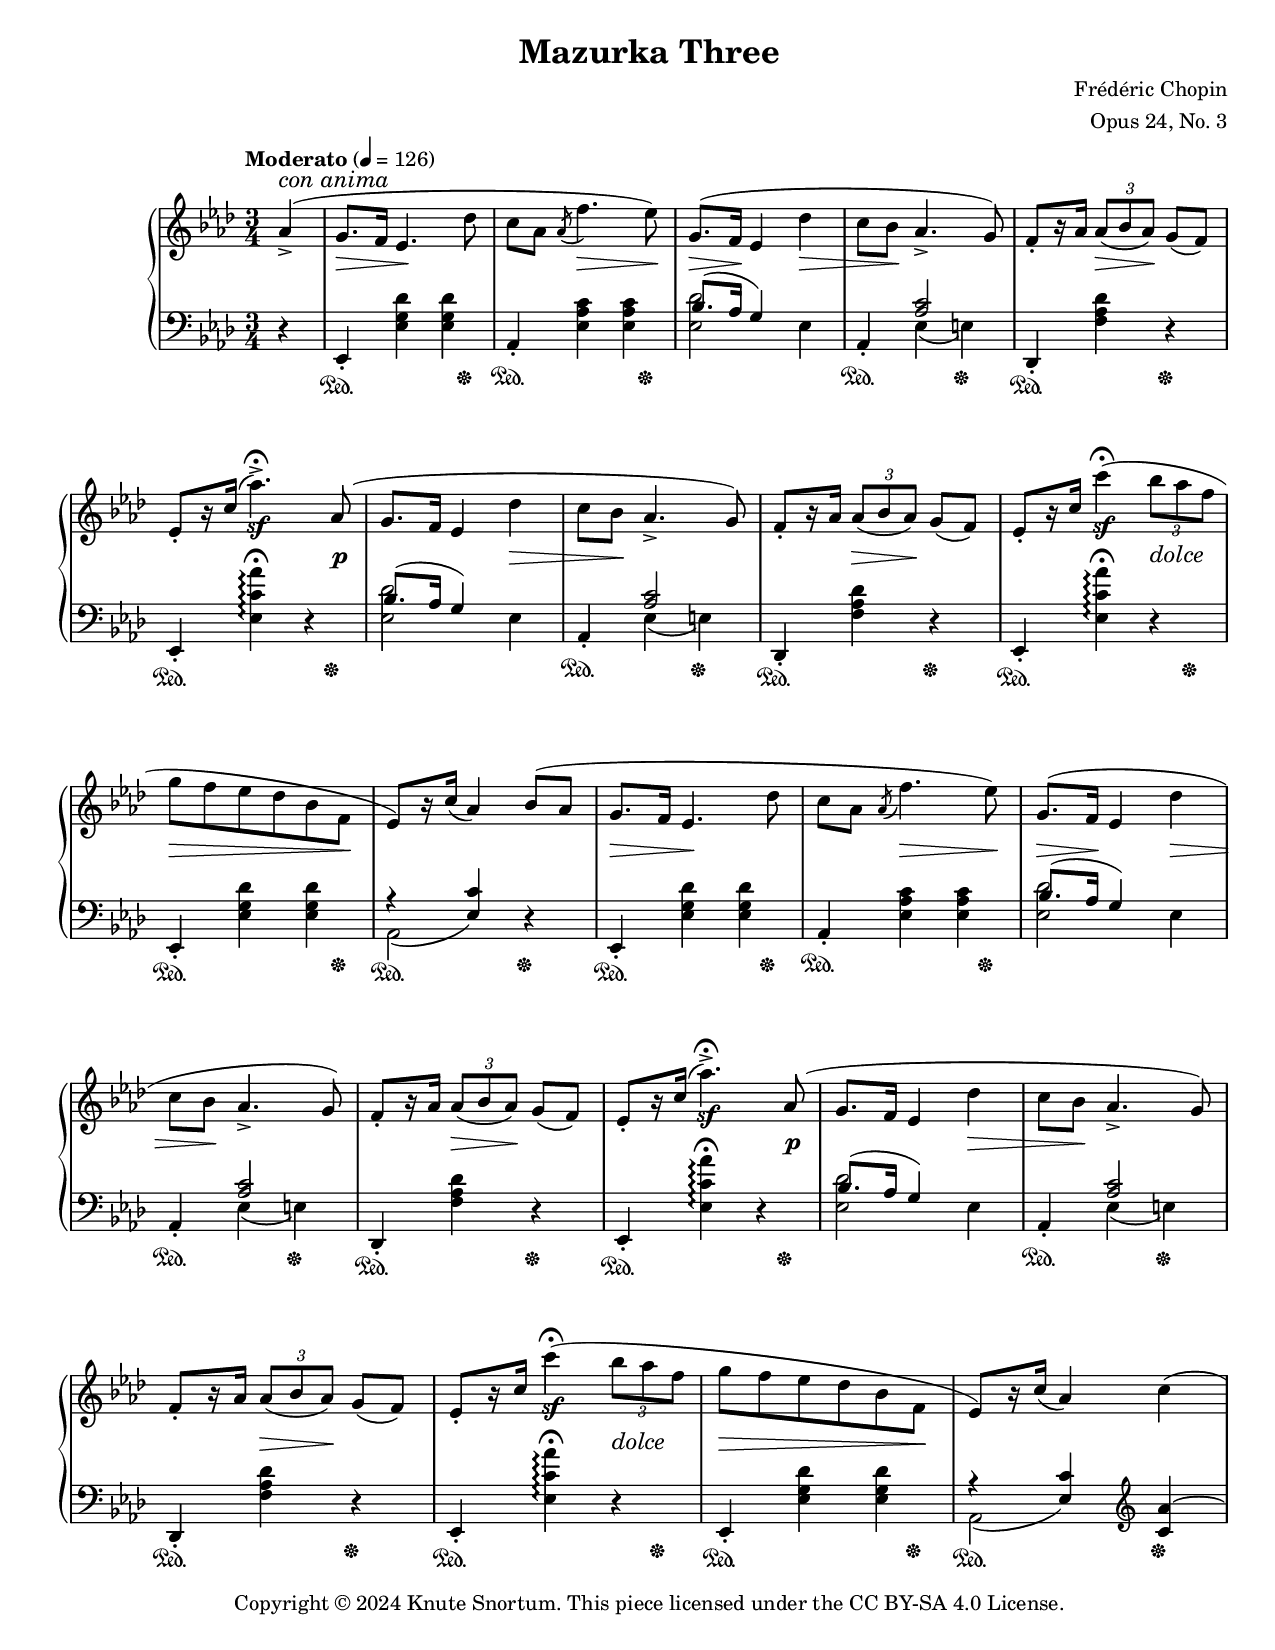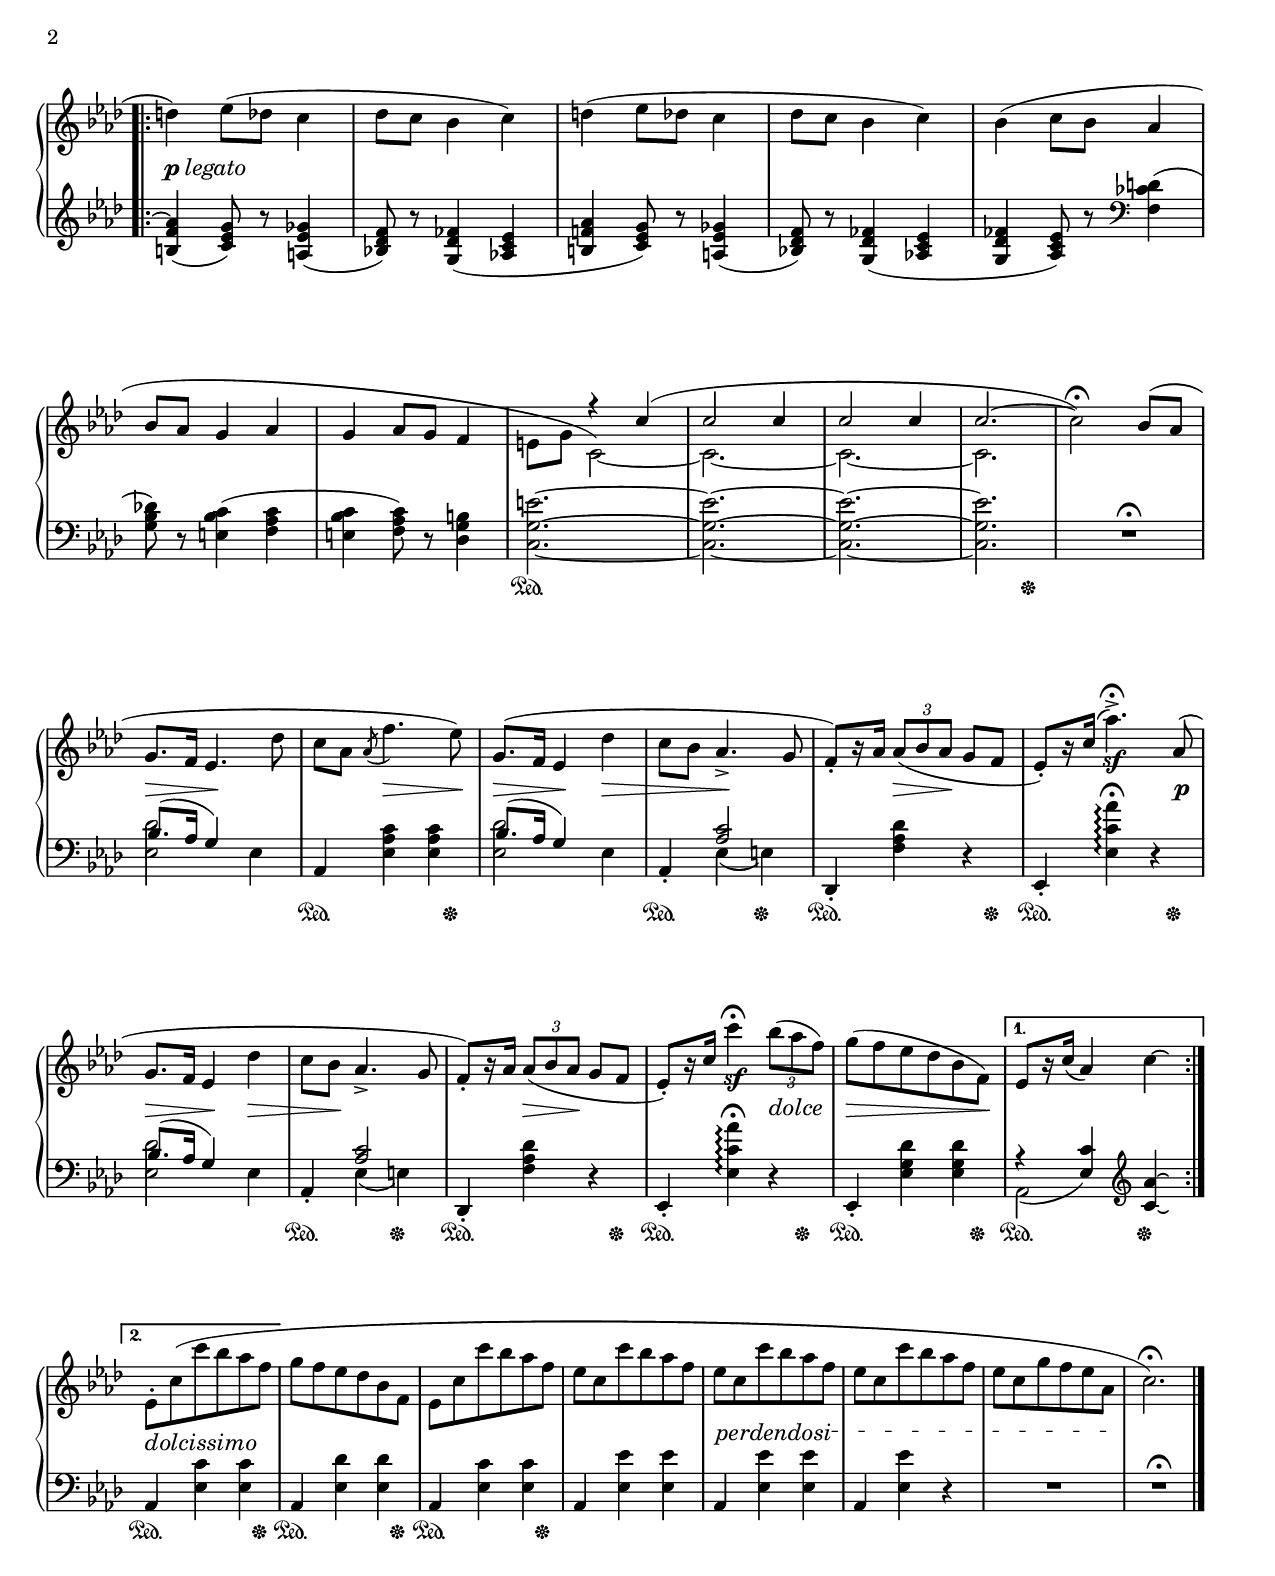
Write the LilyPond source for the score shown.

\version "2.24.0"

\include "includes/header-paper.ily"
%...+....1....+....2....+....3....+....4....+....5....+....6....+....7....+....

\version "2.24.0"
\language "english"

\include "global-variables.ily"

%%% Positions and shapes %%%

slurShapeA = \shape #'((0 . 2.5) (0 . -9) (0 . -9) (0 . 0)) \etc
slurShapeB = \shape #'(
                        ((0 . 0) (0 . 0) (0 . 0) (0 . 0))
                        ((0.25 . 0) (0 . 0) (0 . 0) (0 . -0.5))
                        ) \etc
slurShapeC = \shape #'((0 . 0) (0 . 0.5) (0 . 1) (0 . 0)) \etc
slurShapeD = \shape #'((0 . 1) (0 . -1) (0 . -1) (0 . 0.25)) \etc
slurShapeE = \shape #'(
                        ((0 . 2.5) (0 . 2.5) (0 . 2.5) (0 . 2.5))
                        ((0 . 0) (0 . 0) (0 . 0) (0 . 0))
                        ) \etc

moveDynamicA = \once {
  \override DynamicLineSpanner.outside-staff-priority = ##f
  \override DynamicLineSpanner.Y-offset = -1.5
}

%%% Music %%%

global = {
  \time 3/4
  \key af \major
}

rightHand = \relative {
  \global
  \partial 4 af'4->(^\conAmina |
  g8. f16 ef4. df'8 |
  c8 af \acciaccatura { af } f'4. ef8) |
  g,8.( f16 ef4 df' |
  c8 bf af4.-> g8) |
  f8[-. r16 af] \tuplet 3/2 { af8( bf af) } g8( f) |
  ef8[-. r16 c']( \moveDynamicA af'4.->)\sf\fermata af,8( |
  g8. f16 ef4 df' |
  c8 bf af4.-> g8) |
  
  \barNumberCheck 9
  f8[-. r16 af] \tuplet 3/2 { af8( bf af) } g8( f) |
  ef8[-. r16 c'] \moveDynamicA c'4\sf\fermata( \tuplet 3/2 { bf8 af f } |
  g8 f ef df bf f |
  ef8[) r16 c']( af4) bf8^( af |
  g8. f16 ef4. df'8 |
  c8 af \acciaccatura { af } f'4. ef8) |
  g,8.-\slurShapeB ( f16 ef4 df' |
  c8 bf af4.-> g8) |
  
  \barNumberCheck 17
  f8[-. r16 af] \tuplet 3/2 { af8( bf af) } g8( f) |
  ef8[-. r16 c']( \moveDynamicA af'4.->)\sf\fermata af,8( |
  g8. f16 ef4 df' |
  c8 bf af4.-> g8) |
  f8[-. r16 af] \tuplet 3/2 { af8( bf af) } g8( f) |
  ef8[-. r16 c'] \moveDynamicA c'4\sf\fermata-\slurShapeC ( 
    \tuplet 3/2 { bf8 af f } |
  g8 f ef df bf f |
  ef8[) r16 c']( af4) c( |
  
  \repeat volta 2 {
    \barNumberCheck 25
    d4) ef8( df c4 |
    df8 c bf4 c) |
    d4( ef8 df c4 |
    df8 c bf4 c) |
    bf4( c8 bf af4 |
    bf8 af g4 af |
    g4 af8 g f4 |
    << 
      {
        \voiceFour e8 g c,2)~ | c2.~ | c2.~ | c2. | s2
      } 
      \new Voice { 
        \voiceOne s4 r c'-\slurShapeD ( | c2 c4 | c2 c4 | c2.~ | 
        \oneVoice c2)\fermata
      } 
    >> \oneVoice bf8( af |
    g8. f16 ef4. df'8 |
    c8 af \acciaccatura { af } f'4. ef8) |
    g,8.( f16 ef4 df' |
    c8 bf af4.-> g8 |
    
    \barNumberCheck 41
    f8[-.) r16 af] \tuplet 3/2 { af8( bf af } g8 f |
    ef8[-.) r16 c']( \moveDynamicA af'4.->)\sf\fermata af,8-\slurShapeE ( |
    g8. f16 ef4 df' |
    c8 bf af4.-> g8 |
    f8[-.) r16 af] \tuplet 3/2 { af8( bf af } g8 f |
    ef8[-.) r16 c'] \moveDynamicA c'4\sf\fermata \tuplet 3/2 { bf8( af f) } |
    g8( f ef df bf f) |
    \alternative {
      \volta 1 {
        ef8[ r16 c']( af4) c\laissezVibrer | 
      }
      \volta 2 {
        ef,8-. c'-\slurShapeA ( c' bf af f |
      }
    }
  }
  
  \barNumberCheck 50
  g8 f ef df bf f |
  ef8 c' c' bf af f |
  ef8 c c' bf af f |
  ef8 c c' bf af f |
  ef8 c c' bf af f |
  ef8 c g' f ef af, |
  c2.)\fermata |
  \bar "|."
}

leftHandUpper = \relative {
  \partial 4 s4 |
  s2. * 2 |
  \voiceThree bf8.( af16 g4) s |
  s4 <af c>2 |
  s2. * 2 |
  \voiceThree bf8.( af16 g4) s |
  s4 <af c>2 |
  
  \barNumberCheck 9
  s2. * 3 |
  r4 <ef c'> s4 |
  s2. * 2 |
  \voiceThree bf'8.( af16 g4) s |
  s4 <af c>2 |
  
  \barNumberCheck 17
  s2. * 2 |
  \voiceThree bf8.( af16 g4) s |
  s4 <af c>2 |
  s2. * 3 |
  r4 <ef c'> s4 |

  \repeat volta 2 {
    \barNumberCheck 25
    s2. * 12 |
    \voiceThree bf'8.( af16 g4) s |
    s2. |
    \voiceThree bf8.( af16 g4) s |
    s4 <af c>2 |
    
    \barNumberCheck 41
    s2. * 2 |
    \voiceThree bf8.( af16 g4) s |
    s4 <af c>2 |
    s2. * 3 |
    \alternative {
      \volta 1 {
        r4 <ef c'> s4 |
      }
      \volta 2 {
        s2. |
      }
    }
  }
}

leftHandLower = \relative {
  \partial 4 r4 |
  ef,4-. <ef' g df'> q |
  af,4-. <ef' af c> q |
  \voiceTwo <ef df'>2 ef4 |
  \oneVoice af,4-. \voiceTwo ef'( e) |
  \oneVoice df,4-. <f' af df> r |
  ef,4-. <ef' c' af'>\arpeggio\fermata r |
  \voiceTwo <ef df'>2 ef4 |
  \oneVoice af,4-. \voiceTwo ef'( e) |
  
  \barNumberCheck 9
  \oneVoice df,4-. <f' af df> r |
  ef,4-. <ef' c' af'>\arpeggio\fermata r |
  ef,4-. <ef' g df'> q |
  \voiceTwo af,2*1/2( \hideNoteHead ef'4) \oneVoice r |
  ef,4-. <ef' g df'> q |
  af,4-. <ef' af c> q |
  \voiceTwo <ef df'>2 ef4 |
  \oneVoice af,4-. \voiceTwo ef'( e) |
  
  \barNumberCheck 17
  \oneVoice df,4-. <f' af df> r |
  ef,4-. <ef' c' af'>\arpeggio\fermata r |
  \voiceTwo <ef df'>2 ef4 |
  \oneVoice af,4-. \voiceTwo ef'( e) |
  \oneVoice df,4-. <f' af df> r |
  ef,4-. <ef' c' af'>\arpeggio\fermata r |
  ef,4-. <ef' g df'> q |
  \voiceTwo af,2*1/2( \hideNoteHead ef'4) \clef treble \oneVoice <c' af'^~>4 |

  \repeat volta 2 {
    \barNumberCheck 25
    <b f' af>4( <c ef g>8) r <a ef' gf>4( |
    <bf! df f>8) r <g df' ff>4( <af! c ef> |
    <b f'! af> <c ef g>8) r <a ef' gf>4( |
    <bf! df f>8) r <g df' ff>4( <af! c ef> |
    <g df' ff>4 <af c ef>8) r \clef bass <f cf' d>4( |
    <g bf df!>8) r <e bf' c>4( <f af c> |
    <e bf' c>4 <f af c>8) r <df g b>4 |
    <c g' e'>2.~ |
    q2.~ |
    q2.~ |
    q2. |
    R2.\fermata |
    \voiceTwo <ef df'>2 ef4 |
    \oneVoice af,4 <ef' af c> q |
    \voiceTwo <ef df'>2 ef4 |
    \oneVoice af,4-. \voiceTwo ef'( e) |
    
    \barNumberCheck 41
    \oneVoice df,4-. <f' af df> r |
    ef,4-. <ef' c' af'>\arpeggio\fermata r |
    \voiceTwo <ef df'>2 ef4 |
    \oneVoice af,4-. \voiceTwo ef'( e) |
    \oneVoice df,4-. <f' af df> r |
    ef,4-. <ef' c' af'>\arpeggio\fermata r |
    ef,4-. <ef' g df'> q |
    \alternative {
      \volta 1 {
        \voiceTwo af,2*1/2( \hideNoteHead ef'4) \clef treble \oneVoice 
          <c' af'>4\laissezVibrer \clefInvisible |
      }
      \volta 2 {
        \clef bass af,4 <ef' c'> q |
      }
    }
  }
  
  \barNumberCheck 50
  af,4 <ef' df'> q |
  af,4 <ef' c'> q |
  af,4 <ef' ef'> q |
  af,4 <ef' ef'> q |
  af,4 <ef' ef'> r |
  R2. |
  R2.\fermata |
}

leftHand = {
  \global
  \clef bass
  <<
    \new Voice \leftHandUpper
    \new Voice \leftHandLower
  >>
}

dynamics = {
  \override TextScript.Y-offset = -0.5
  \partial 4 \tag layout { s4 } \tag midi { s4\mf } |
  s4\> s2\! |
  s4 s4.\> s8\! |
  s8.\> s16\! s4 s\> |
  s8 s\! s2 |
  s4 \tuplet 3/2 { s4\> s8\! } s4 |
  s2 s8 s\p |
  s2 s4\> |
  s8 s\! s2 |
  
  \barNumberCheck 9
  s4 \tuplet 3/2 { s4\> s8\! } s4 |
  s2 s4^\dolce |
  s2\> s8 s\! |
  s2. |
  s4\> s2\! |
  s4 s4.\> s8\! |
  s8.\> s16\! s4 s\> |
  s8 s\! s2 |
  
  \barNumberCheck 17
  s4 \tuplet 3/2 { s4\> s8\! } s4 |
  s2 s8 s\p |
  s2 s4\> |
  s8 s\! s2 |
  s4 \tuplet 3/2 { s4\> s8\! } s4 |
  s2 s4^\dolce |
  s2\> s8 s\! |
  s2. |

  \repeat volta 2 {
    \barNumberCheck 25
    s2.^\pLegato |
    s2. * 11 |
    s4\> s2\! |
    s4 s4.\> s8\! |
    s4\> s\! s\> |
    s4 s2\! |
    
    \barNumberCheck 41
    s4 \tuplet 3/2 { s4\> s8\! } s4 |
    s2 s8 s\p |
    s4\> s\! s\> |
    s8 s\! s2 |
    s4 \tuplet 3/2 { s4\> s8\! } s4 |
    s2 s4^\dolce |
    s2\> s8 s\! |
    \alternative {
      \volta 1 {
        s2. |
      }
      \volta 2 {
        s2.^\dolcissimo
      }
    }
  }
  
  \barNumberCheck 50
  s2. * 3 |
  \tag layout { \perdendosi s2.\startTextSpan } \tag midi { s2.\p } |
  \tag layout { s2. } \tag midi { s2.\pp } |
  \tag layout { s2 s8 s\stopTextSpan } \tag midi { s2.\ppp } |
  \tag layout { s2. } \tag midi { s2.\pppp } |
}

tempi = {
  \tempo "Moderato" 4 = 126
  \partial 4 s4 |
  \set Score.tempoHideNote = ##t
  s2. * 5 |
  s4 \tempo 4 = 60 s4. \tempo 4 = 126 s8 |
  s2. * 2 |
  
  \barNumberCheck 9
  s2. |
  s4 \tempo 4 = 60 s \tempo 4 = 126 s |
  s2. * 6 |
  
  \barNumberCheck 17
  s2. |
  s4 \tempo 4 = 60 s4. \tempo 4 = 126 s8 |
  s2. * 3 |
  s4 \tempo 4 = 60 s \tempo 4 = 126 s |
  s2. * 2 |
  
  \repeat volta 2 {
    \barNumberCheck 25
    s2. * 11 |
    \tempo 4 = 60
    s2 \tempo 4 = 126 s4 |
    s2. * 4 |
    
    \barNumberCheck 41
    s2. |
    s4 \tempo 4 = 60 s4. \tempo 4 = 126 s8 |
    s2. * 3 |
    s4 \tempo 4 = 60 s \tempo 4 = 126 s |
    s2. |
    \alternative {
      \volta 1 {
        s2. |
      }
      \volta 2 {
        s2. |
      }
    }
  }
  
  \barNumberCheck 50
  s2. * 4 |
  \tempo 4 = 116
  s2. |
  \tempo 4 = 108
  s2. |
  \tempo 4 = 60
  s2. |
}

pedal = {
  \partial 4 s4 |
  s2-\tweak Y-offset -1 \sd s8 s\su |
  s2\sd s8 s\su |
  s2. 
  s2\sd s4\su |
  s2-\tweak Y-offset -1 \sd s4\su |
  s2-\tweak Y-offset -1 \sd s8 s\su |
  s2. 
  s2\sd s4\su |
  
  \barNumberCheck 9
  s2-\tweak Y-offset -1 \sd s4\su |
  s2-\tweak Y-offset -1 \sd s8 s\su |
  s2-\tweak Y-offset -1 \sd s8 s\su |
  s2-\tweak Y-offset -1 \sd s4\su |
  s2-\tweak Y-offset -1 \sd s8 s\su |
  s2\sd s8 s\su |
  s2. |
  s2\sd s4\su |
  
  \barNumberCheck 17
  s2-\tweak Y-offset -1 \sd s4\su |
  s2-\tweak Y-offset -1 \sd s8 s\su |
  s2. |
  s2\sd s4\su |
  s2-\tweak Y-offset -1 \sd s4\su |
  s2-\tweak Y-offset -1 \sd s8 s\su |
  s2-\tweak Y-offset -1 \sd s8 s\su |
  s2-\tweak Y-offset -1 \sd s4\su |

  \repeat volta 2 {
    \barNumberCheck 25
    s2. * 7 |
    s2.\sd |
    s2. * 2 |
    s2 s4\su |
    s2. * 2 |
    s2\sd s8 s\su |
    s2. |
    s2\sd s4\su |
    
    \barNumberCheck 41
    s2\sd s8 s\su |
    s2\sd s8 s\su |
    s2. |
    s2\sd s4\su |
    s2\sd s8 s\su |
    s2\sd s8 s\su |
    s2\sd s8 s\su |
    \alternative {
      \volta 1 {
        s2\sd s4\su |
      }
      \volta 2 {
        s2\sd s8 s\su |
      }
    }
  }
  
  \barNumberCheck 50
  s2\sd s8 s\su |
  s2\sd s8 s\su |
}

forceBreaks = {
  % page 1
  \partial 4 s4\noBreak
  \repeat unfold 4 { s2.\noBreak } s2.\break\noPageBreak
  \repeat unfold 4 { s2.\noBreak } s2.\break\noPageBreak
  \repeat unfold 4 { s2.\noBreak } s2.\break\noPageBreak
  \repeat unfold 4 { s2.\noBreak } s2.\break\noPageBreak
  \repeat unfold 3 { s2.\noBreak } s2.\pageBreak
  
  % page 2
  \repeat unfold 4 { s2.\noBreak } s2.\break\noPageBreak
  \repeat unfold 6 { s2.\noBreak } s2.\break\noPageBreak
  \repeat unfold 5 { s2.\noBreak } s2.\break\noPageBreak
  \repeat unfold 5 { s2.\noBreak } s2.\break\noPageBreak
}

mazurkaThreeNotes =
\score {
  \header {
    title = "Mazurka Three"
    composer = "Frédéric Chopin"
    opus = "Opus 24, No. 3"
  }
  \keepWithTag layout  
  \new PianoStaff <<
    \new Staff = "upper" \rightHand
    \new Dynamics \dynamics
    \new Staff = "lower" \leftHand
    \new Dynamics \pedal
    \new Dynamics \tempi
    \new Devnull \forceBreaks
  >>
  \layout {}
}

\include "articulate.ly"

mazurkaThreeMidi =
\book {
  \bookOutputName "mazurka-op24-no3"
  \score {
    \keepWithTag midi
    \articulate <<
      \new Staff = "upper" << \rightHand \dynamics \pedal \tempi >>
      \new Staff = "lower" << \leftHand \dynamics \pedal \tempi >>
    >>
    \midi {}
  }
}


\mazurkaThreeNotes
\mazurkaThreeMidi
